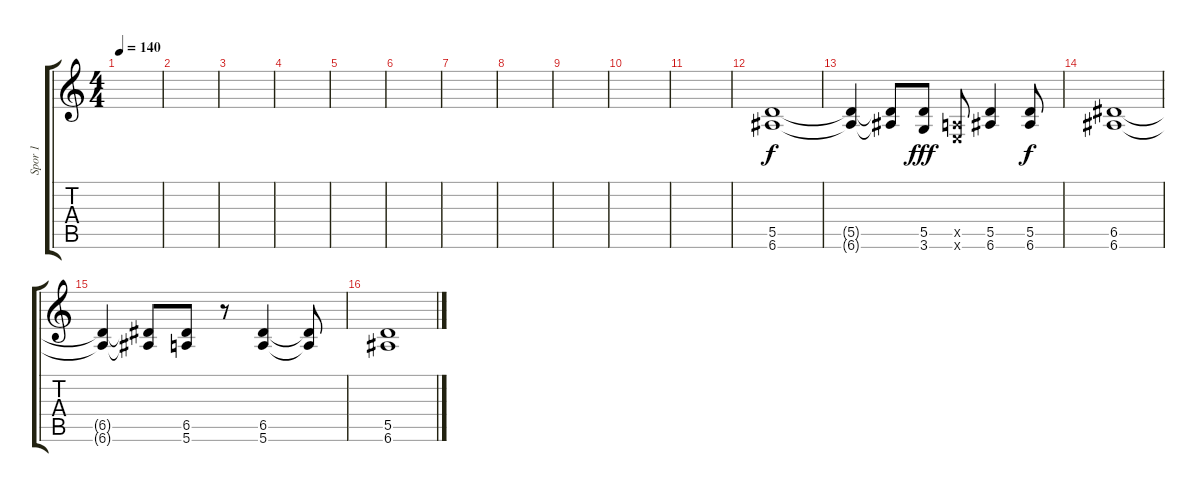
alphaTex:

\track ("Spor 1" "Spor 1") {instrument distortionguitar}
\staff {score tabs}
\tuning (E4 B3 G3 D3 A2 E2) {hide}
\ts (4 4)
\tempo 140
\clef g2
\ks c
|
|
|
|
|
|
|
|
|
|
|
(5.5 6.6).1{volume 14} |
(5.5{t} 6.6{t}).4 (5.5{t} 6.6{t}).8 (5.5 3.6).8{dy fff} (0.5{x} 0.6{x}).8 (5.5 6.6).4 (5.5 6.6).8{dy f} |
(6.5 6.6).1 |
(6.5{t} 6.6{t}).4 (6.5{t} 6.6{t}).8 (6.5 5.6).8 r.8 (6.5 5.6).4 (6.5{t} 5.6{t}).8 |
(5.5 6.6).1
